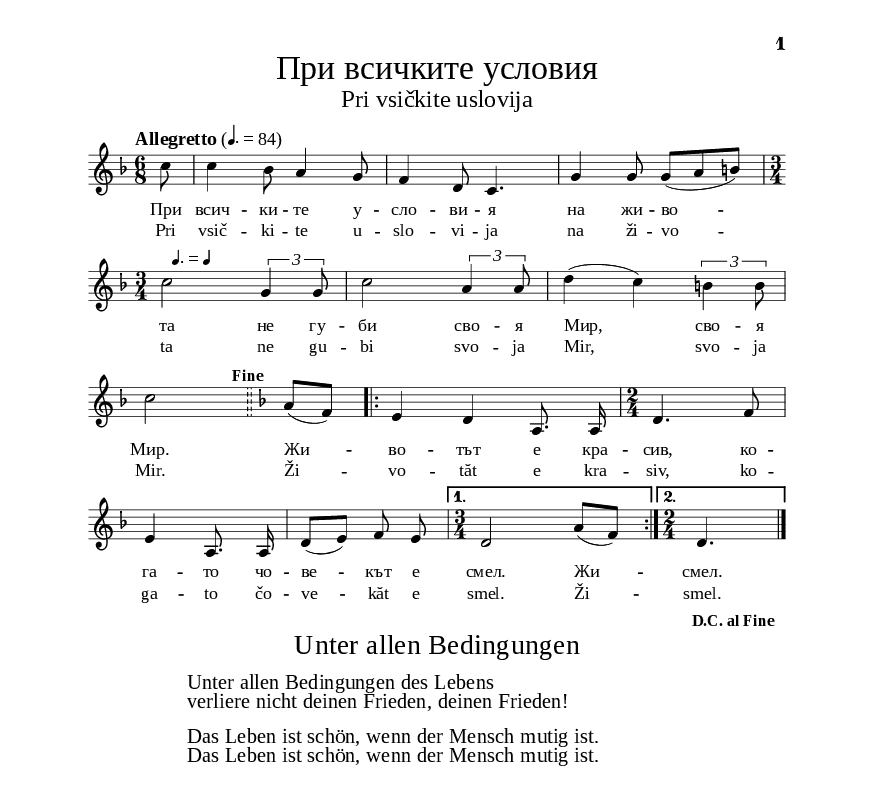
\version "2.24.3"

% include paper part and global functions
\include "include/globals.ily"

\bookpart {
  \label #'ref107
  \tocItem \markup "При всичките условия – Pri vsičkite uslovija"
  \include "include/bookpart-paper.ily"
  \score {
    \include "include/score-layout.ily"


    \new Voice \relative c' {
      \clef treble
      \key f \major
      \time 6/8
      \tempoFunc "Allegretto" 4. "84"


      \partial 8
      c'8 | c4 bes8 a4 g8 | f4 d8 c4. | g'4  g8 g8 (a b)  | \break

      \time 3/4 \tempo \markup {
        % make tempo note smaller
        \concat {
          \normal-text { "        " }
          \teeny \general-align #Y #DOWN \note {4.} #0.8
          \normal-text { " = " }
          \teeny \general-align #Y #DOWN \note {4} #0.8
        }
      }
      c2 \tuplet 3/2 { g4 g8} | c2 \tuplet 3/2 { a4 a8 } | d4 (c) \tupletUp \tuplet 3/2 { b b8 } | \tupletNeutral \break

      c2 \mark \markup { \bold \fontsize #-2 { "Fine" } } \bar "!!" \key d \minor a8 ( f8 ) \autoBeamOff \repeat volta 2 {
        e4 d a8. a16 | \time 2/4 d4. f8 | \break
        e4 a,8. a16 | d8 [(e8)] f8 e |
      }
      \alternative {
        {\time 3/4 d2 a'8 [(f)] }
        {\time 2/4 d4. }
      }
      \bar "|."

    }

    \addlyrics {
      При всич -- ки -- те у -- сло -- ви -- я на жи -- во -- та

      не гу -- би сво -- я Мир, сво -- я Мир.

      Жи -- во -- тът е кра -- сив,

      ко -- га -- то чо -- ве -- кът е смел.

      Жи -- смел.
    }
   \addlyrics {
      Pri vsič -- ki -- te u -- slo -- vi -- ja na ži -- vo -- ta

      ne gu -- bi svo -- ja Mir, svo -- ja Mir.

      Ži -- vo -- tăt e kra -- siv,

      ko -- ga -- to čo -- ve -- kăt e smel.

      Ži -- smel.
    }

    \header {
      title = \titleFunc "При всичките условия" "Pri vsičkite uslovija"
    }

    \midi{}

  } % score

  \markup \empty-one

  \markup \dc-one "D.C. al Fine"


  % include foreign translation(s) of the song

  %\pageBreak
  \version "2.24.3"

\markup \fill-line { \fontsize #deTitleFontSize "Unter allen Bedingungen" }
\markup \null
\markup \null
\markup \fontsize #deCoupletFontSize {
  \hspace #12
  \override #`(baseline-skip . ,deCoupletBaselineSkip)

  \column {
    \line { " "Unter allen Bedingungen des Lebens }

    \line { " "verliere nicht deinen Frieden, deinen Frieden!}
    \line { " "}

    \line { " "Das Leben ist schön, wenn der Mensch mutig ist.}
    \line { " "Das Leben ist schön, wenn der Mensch mutig ist.}



  }


}


} % bookpart
